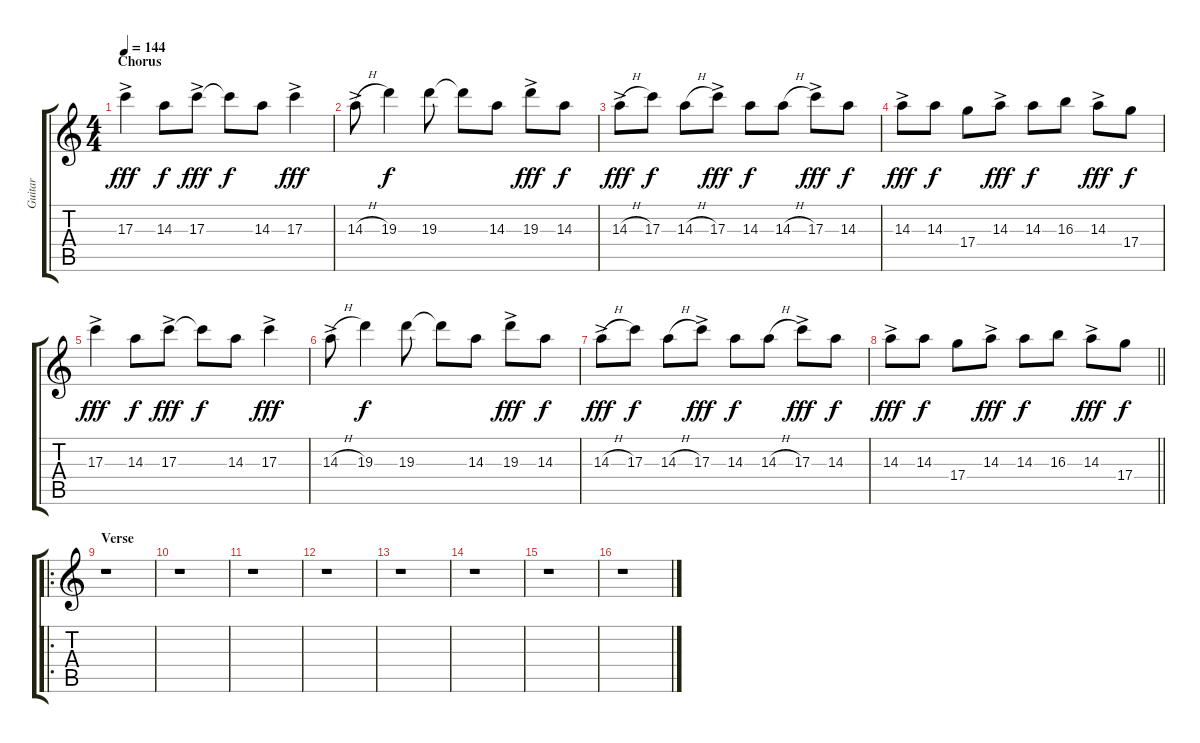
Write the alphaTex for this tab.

\track ("Guitar" "Guitar") {instrument overdrivenguitar}
\staff {score tabs}
\tuning (E4 B3 G3 D3 A2 E2) {hide}
\ts (4 4)
\section ("" "Chorus")
\tempo 144
\clef g2
\ks c
17.3{ac}.4{dy fff} 14.3.8{dy f} 17.3{ac}.8{dy fff} 17.3{t}.8{dy f} 14.3.8 17.3{ac}.4{dy fff} |
14.3{h ac}.8 19.3.4{dy f} 19.3.8 19.3{t}.8 14.3.8 19.3{ac}.8{dy fff} 14.3.8{dy f} |
14.3{h ac}.8{dy fff} 17.3.8{dy f} 14.3{h}.8 17.3{ac}.8{dy fff} 14.3.8{dy f} 14.3{h}.8 17.3{ac}.8{dy fff} 14.3.8{dy f} |
14.3{ac}.8{dy fff} 14.3.8{dy f} 17.4.8 14.3{ac}.8{dy fff} 14.3.8{dy f} 16.3.8 14.3{ac}.8{dy fff} 17.4.8{dy f} |
17.3{ac}.4{dy fff} 14.3.8{dy f} 17.3{ac}.8{dy fff} 17.3{t}.8{dy f} 14.3.8 17.3{ac}.4{dy fff} |
14.3{h ac}.8 19.3.4{dy f} 19.3.8 19.3{t}.8 14.3.8 19.3{ac}.8{dy fff} 14.3.8{dy f} |
14.3{h ac}.8{dy fff} 17.3.8{dy f} 14.3{h}.8 17.3{ac}.8{dy fff} 14.3.8{dy f} 14.3{h}.8 17.3{ac}.8{dy fff} 14.3.8{dy f} |
\barLineRight lightlight
14.3{ac}.8{dy fff} 14.3.8{dy f} 17.4.8 14.3{ac}.8{dy fff} 14.3.8{dy f} 16.3.8 14.3{ac}.8{dy fff} 17.4.8{dy f} |
\ro
\section ("" "Verse")
r.1 |
r.1 |
r.1 |
r.1 |
r.1 |
r.1 |
r.1 |
r.1
